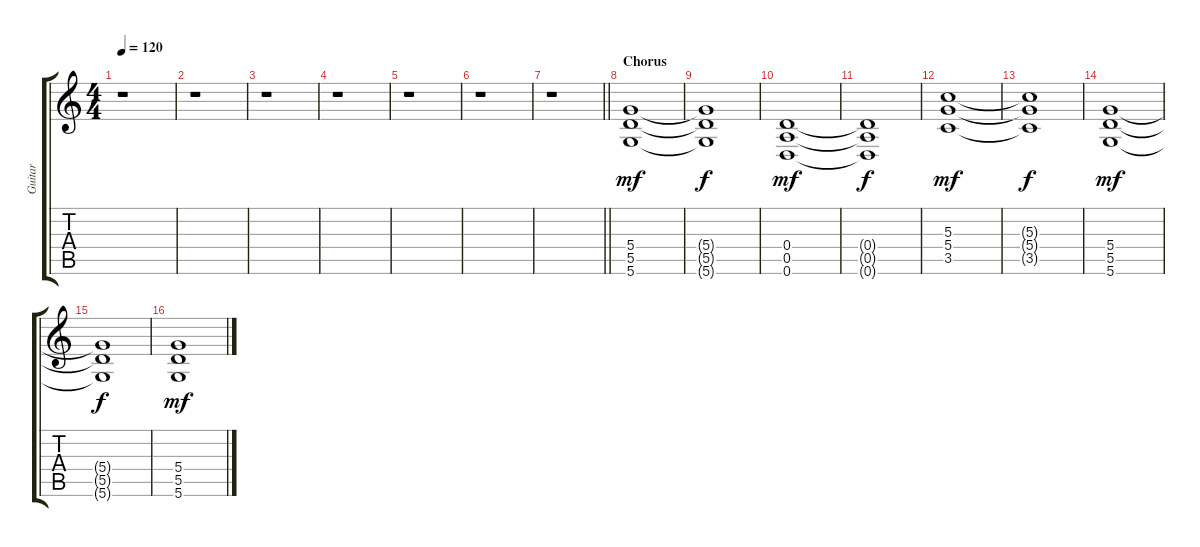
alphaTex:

\track ("Guitar" "Guitar") {instrument distortionguitar}
\staff {score tabs}
\tuning (E4 B3 G3 D3 A2 D2) {hide}
\ts (4 4)
\tempo 120
\clef g2
\ks c
r.1{dy f} |
r.1 |
r.1 |
r.1 |
r.1 |
r.1 |
\barLineRight lightlight
r.1 |
\section ("" "Chorus")
(5.4 5.5 5.6).1{dy mf} |
(5.4{t} 5.5{t} 5.6{t}).1{dy f} |
(0.4 0.5 0.6).1{dy mf} |
(0.4{t} 0.5{t} 0.6{t}).1{dy f} |
(5.3 5.4 3.5).1{dy mf} |
(5.3{t} 5.4{t} 3.5{t}).1{dy f} |
(5.4 5.5 5.6).1{dy mf} |
(5.4{t} 5.5{t} 5.6{t}).1{dy f} |
(5.4 5.5 5.6).1{dy mf}
